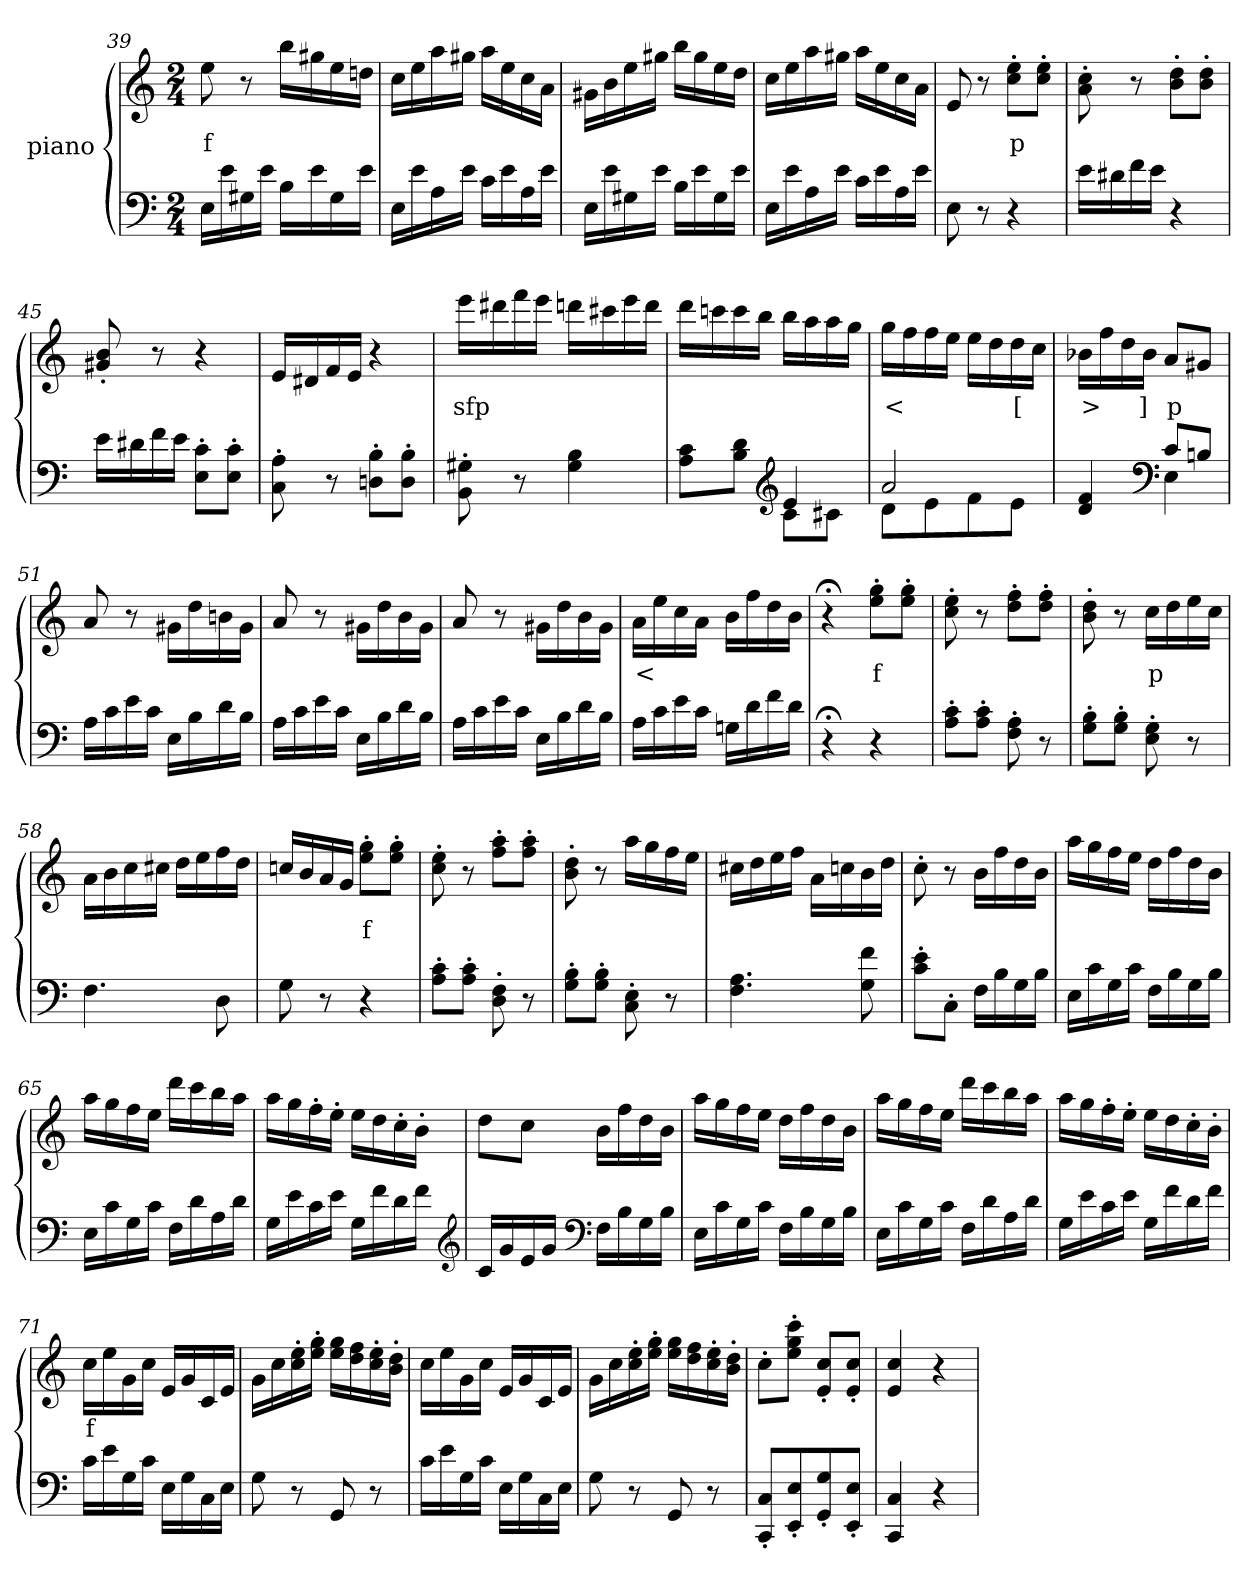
**kern	**kern	**text
*part2	*part1	*part1
*staff2	*staff1	*staff1
*	*I"piano	*
*clefF4	*clefG2	*
*k[]	*k[]	*
*C:	*C:	*
*M2/4	*M2/4	*
=39	=39	=39
16ELL	8ee	f
16e	.	.
16G#X	8r	.
16eJJ	.	.
16BLL	16bbLL	.
16e	16gg#X	.
16G#	16ee	.
16eJJ	16ddnJJ	.
=40	=40	=40
16ELL	16ccLL	.
16e	16ee	.
16A	16aa	.
16eJJ	16gg#XJJ	.
16cLL	16aaLL	.
16e	16ee	.
16A	16cc	.
16eJJ	16aJJ	.
=41	=41	=41
16ELL	16g#XLL	.
16e	16b	.
16G#X	16ee	.
16eJJ	16gg#JJ	.
16BLL	16bbLL	.
16e	16gg#	.
16G#	16ee	.
16eJJ	16ddJJ	.
=42	=42	=42
16ELL	16ccLL	.
16e	16ee	.
16A	16aa	.
16eJJ	16gg#XJJ	.
16cLL	16aaLL	.
16e	16ee	.
16A	16cc	.
16eJJ	16aJJ	.
=43	=43	=43
8E	8e	.
8r	8r	.
4r	8cc'> 8ee'>L	p
.	8cc'> 8ee'>J	.
=44	=44	=44
16eLL	8a'> 8cc'>	.
16d#X	.	.
16f	8r	.
16eJJ	.	.
4r	8b'> 8dd'>L	.
.	8b'> 8dd'>J	.
=45	=45	=45
16eLL	8g#X'> 8b'>	.
16d#X	.	.
16f	8r	.
16eJJ	.	.
8E'> 8c'>L	4r	.
8E'> 8c'>J	.	.
=46	=46	=46
8C'> 8A'>	16eLL	.
.	16d#X	.
8r	16f	.
.	16eJJ	.
8Dn'> 8B'>L	4r	.
8D'> 8B'>J	.	.
=47	=47	=47
8BB'> 8G#X'>	16eeeLL	sfp
.	16ddd#X	.
8r	16fff	.
.	16eeeJJ	.
4G# 4B	16dddnLL	.
.	16ccc#X	.
.	16eee	.
.	16dddJJ	.
=48	=48	=48
*^	*	*
4ryy	8A 8cL	16dddLL	.
.	.	16cccn	.
.	8B 8dJ	16ccc	.
.	.	16bbJJ	.
*clefG2	*	*	*
4e	8cL	16bbLL	.
.	.	16aa	.
.	8c#XJ	16aa	.
.	.	16ggJJ	.
=49	=49	=49	=49
2a	8dL	16ggLL	<
.	.	16ff	.
.	8e	16ff	.
.	.	16eeJJ	.
.	8f	16eeLL	.
.	.	16dd	.
.	8eJ	16dd	[
.	.	16ccJJ	.
=50	=50	=50	=50
4d 4f	4ryy	16b-XLL	>
.	.	16ff	.
.	.	16dd	.
.	.	16b-JJ	]
*clefF4	*	*	*
8cL	4E	8aL	p
8BnJ	.	8g#XJ	.
*v	*v	*	*
=51	=51	=51
16ALL	8a	.
16c	.	.
16e	8r	.
16cJJ	.	.
16ELL	16g#XLL	.
16B	16dd	.
16d	16bn	.
16BJJ	16g#JJ	.
=52	=52	=52
16ALL	8a	.
16c	.	.
16e	8r	.
16cJJ	.	.
16ELL	16g#XLL	.
16B	16dd	.
16d	16b	.
16BJJ	16g#JJ	.
=53	=53	=53
16ALL	8a	.
16c	.	.
16e	8r	.
16cJJ	.	.
16ELL	16g#XLL	.
16B	16dd	.
16d	16b	.
16BJJ	16g#JJ	.
=54	=54	=54
16ALL	16aLL	<
16c	16ee	.
16e	16cc	.
16cJJ	16aJJ	.
16GnLL	16bLL	.
16d	16ff	.
16f	16dd	.
16dJJ	16bJJ	.
=55	=55	=55
4r;<	4r;<	.
4r	8ee'> 8gg'>L	f
.	8ee'> 8gg'>J	.
=56	=56	=56
8A'> 8c'>L	8cc'> 8ee'>	.
8A'> 8c'>J	8r	.
8F'> 8A'>	8dd'> 8ff'>L	.
8r	8dd'> 8ff'>J	.
=57	=57	=57
8G'> 8B'>L	8b'> 8dd'>	.
8G'> 8B'>J	8r	.
8E'> 8G'>	16ccLL	p
.	16dd	.
8r	16ee	.
.	16ccJJ	.
=58	=58	=58
4.F	16aLL	.
.	16b	.
.	16cc	.
.	16cc#XJJ	.
.	16ddLL	.
.	16ee	.
8D	16ff	.
.	16ddJJ	.
=59	=59	=59
8G	16ccnLL	.
.	16b	.
8r	16a	.
.	16gJJ	.
4r	8ee'> 8gg'>L	f
.	8ee'> 8gg'>J	.
=60	=60	=60
8A'> 8c'>L	8cc'> 8ee'>	.
8A'> 8c'>J	8r	.
8D'> 8F'>	8ff'> 8aa'>L	.
8r	8ff'> 8aa'>J	.
=61	=61	=61
8G'> 8B'>L	8b'> 8dd'>	.
8G'> 8B'>J	8r	.
8C'> 8E'>	16aaLL	.
.	16gg	.
8r	16ff	.
.	16eeJJ	.
=62	=62	=62
4.F 4.A	16cc#XLL	.
.	16dd	.
.	16ee	.
.	16ffJJ	.
.	16aLL	.
.	16ccn	.
8G 8f	16b	.
.	16ddJJ	.
=63	=63	=63
8c'> 8e'>L	8cc'>	.
8C'>J	8r	.
16FLL	16bLL	.
16B	16ff	.
16G	16dd	.
16BJJ	16bJJ	.
=64	=64	=64
16ELL	16aaLL	.
16c	16gg	.
16G	16ff	.
16cJJ	16eeJJ	.
16FLL	16ddLL	.
16B	16ff	.
16G	16dd	.
16BJJ	16bJJ	.
=65	=65	=65
16ELL	16aaLL	.
16c	16gg	.
16G	16ff	.
16cJJ	16eeJJ	.
16FLL	16dddLL	.
16d	16ccc	.
16A	16bb	.
16dJJ	16aaJJ	.
=66	=66	=66
16GLL	16aaLL	.
16e	16gg	.
16c	16ff'>	.
16eJJ	16ee'>JJ	.
16GLL	16eeLL	.
16f	16dd	.
16d	16cc'>	.
16fJJ	16b'>JJ	.
*clefG2	*	*
=67	=67	=67
16cLL	8ddL	.
16g	.	.
16e	8ccJ	.
16gJJ	.	.
*clefF4	*	*
16FLL	16bLL	.
16B	16ff	.
16G	16dd	.
16BJJ	16bJJ	.
=68	=68	=68
16ELL	16aaLL	.
16c	16gg	.
16G	16ff	.
16cJJ	16eeJJ	.
16FLL	16ddLL	.
16B	16ff	.
16G	16dd	.
16BJJ	16bJJ	.
=69	=69	=69
16ELL	16aaLL	.
16c	16gg	.
16G	16ff	.
16cJJ	16eeJJ	.
16FLL	16dddLL	.
16d	16ccc	.
16A	16bb	.
16dJJ	16aaJJ	.
=70	=70	=70
16GLL	16aaLL	.
16e	16gg	.
16c	16ff'>	.
16eJJ	16ee'>JJ	.
16GLL	16eeLL	.
16f	16dd	.
16d	16cc'>	.
16fJJ	16b'>JJ	.
=71	=71	=71
16cLL	16ccLL	f
16e	16ee	.
16G	16g	.
16cJJ	16ccJJ	.
16ELL	16eLL	.
16G	16g	.
16C	16c	.
16EJJ	16eJJ	.
=72	=72	=72
8G	16gLL	.
.	16cc	.
8r	16cc'> 16ee'>	.
.	16ee'> 16gg'>JJ	.
8GG	16ee 16ggLL	.
.	16dd 16ff	.
8r	16cc'> 16ee'>	.
.	16b'> 16dd'>JJ	.
=73	=73	=73
16cLL	16ccLL	.
16e	16ee	.
16G	16g	.
16cJJ	16ccJJ	.
16ELL	16eLL	.
16G	16g	.
16C	16c	.
16EJJ	16eJJ	.
=74	=74	=74
8G	16gLL	.
.	16cc	.
8r	16cc'> 16ee'>	.
.	16ee'> 16gg'>JJ	.
8GG	16ee 16ggLL	.
.	16dd 16ff	.
8r	16cc'> 16ee'>	.
.	16b'> 16dd'>JJ	.
=75	=75	=75
8CC'> 8C'>L	8cc'>L	.
8EE'> 8E'>	8ee'> 8gg'> 8ccc'>J	.
8GG'> 8G'>	8e'> 8cc'>L	.
8EE'> 8E'>J	8e'> 8cc'>J	.
=76	=76	=76
4CC 4C	4e 4cc	.
4r	4r	.
=	=	=
*-	*-	*-
